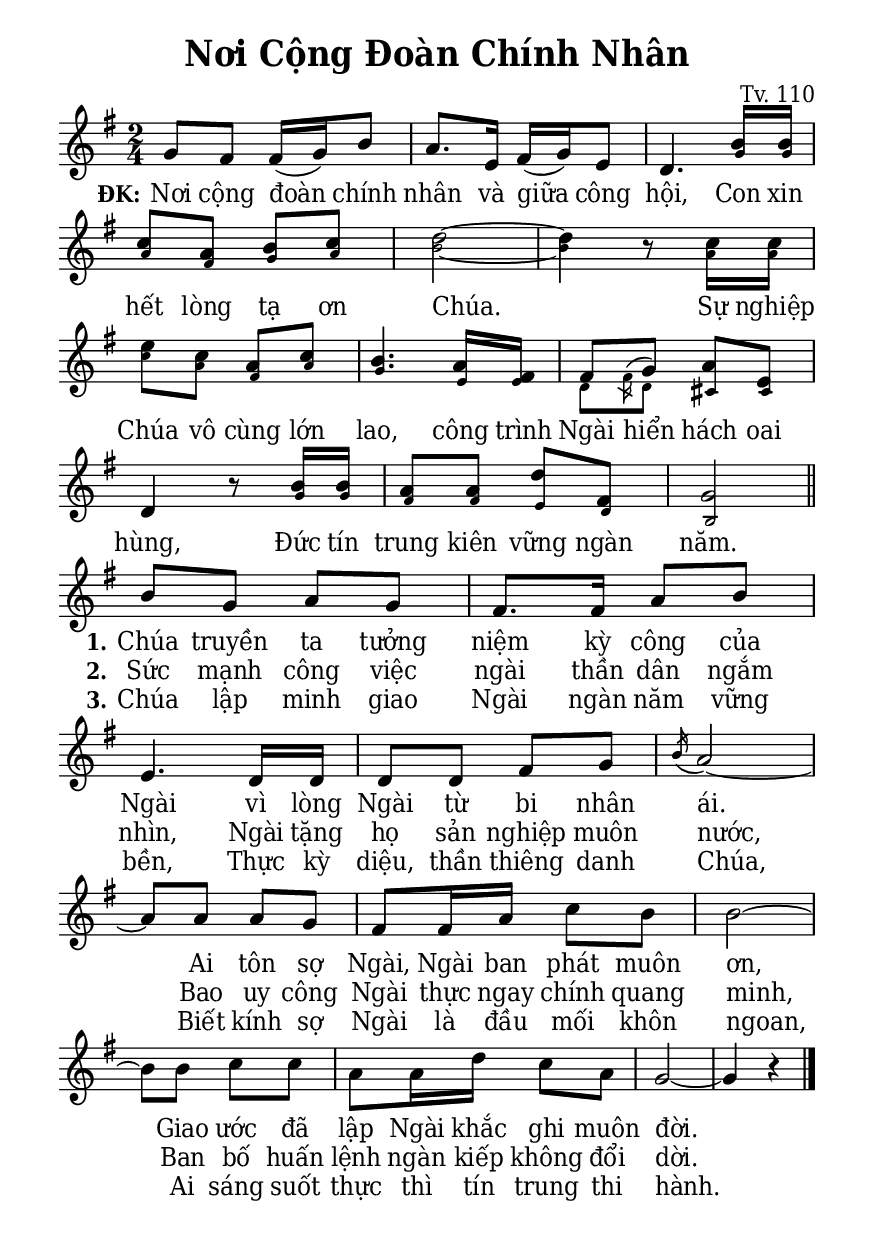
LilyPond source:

% Cài đặt chung\
\version "2.22.1"
\include "english.ly"

\header {
  title = "Nơi Cộng Đoàn Chính Nhân"
  composer = "Tv. 110"
  %arranger = "Lm. Kim Long"
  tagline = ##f
}

% Nhạc phiên khúc
nhacPhienKhucSop = \relative c'' {
  g8 fs fs16 (g) b8 |
  a8. e16 fs (g) e8 |
  d4. b'16 b |
  c8 a b c |
  d2 ~ |
  d4 r8 c16 c |
  e8 c a c |
  b4. a16 fs |
  fs8 \slashedGrace { \once \stemDown fs16 ^( } g8) a e |
  d4 r8 b'16 b |
  a8 a d fs, |
  g2 \bar "||"
  
  b8 g a g |
  fs8. fs16 a8 b |
  e,4. d16 d |
  d8 d fs g |
  \slashedGrace { b16 ( } a2) ~ |
  a8 a a g |
  fs fs16 a c8 b |
  b2 ~ |
  b8 b c c |
  a a16 d c8 a |
  g2 ~ |
  g4 r \bar "|."
}

nhacPhienKhucAlto = \relative c'' {
  g8 fs fs16 (g) b8 |
  a8. e16 fs (g) e8 |
  d4. g16 g |
  a8 fs g a |
  b2 ~ |
  b4 r8 a16 a |
  c8 a fs a |
  g4. e16 e |
  d8 [d] cs cs |
  d4 r8 g16 g |
  fs8 fs e d |
  b2
}

% Lời phiên khúc
loiPhienKhucSop = \lyrics {
  \set stanza = "ĐK:"
  Nơi cộng đoàn chính nhân và giữa công hội,
  Con xin hết lòng tạ ơn Chúa.
  Sự nghiệp Chúa vô cùng lớn lao,
  công trình Ngài hiển hách oai hùng,
  Đức tín trung kiên vững ngàn năm.
  <<
    {
      \set stanza = "1."
      Chúa truyền ta tưởng niệm kỳ công của Ngài
      vì lòng Ngài từ bi nhân ái.
      Ai tôn sợ Ngài, Ngài ban phát muôn ơn,
      Giao ước đã lập Ngài khắc ghi muôn đời.
    }
    \new Lyrics {
	    \set associatedVoice = "beSop"
	    \set stanza = "2."
	    Sức mạnh công việc ngài thần dân ngắm nhìn,
	    Ngài tặng họ sản nghiệp muôn nước,
	    Bao uy công Ngài thực ngay chính quang minh,
	    Ban bố huấn lệnh ngàn kiếp không đổi dời.
    }
    \new Lyrics {
	    \set associatedVoice = "beSop"
	    \set stanza = "3."
	    Chúa lập minh giao Ngài ngàn năm vững bền,
	    Thực kỳ diệu, thần thiêng danh Chúa,
	    Biết kính sợ Ngài là đầu mối khôn ngoan,
	    Ai sáng suốt thực thì tín trung thi hành.
    }
  >>
}

% Dàn trang
\paper {
  #(set-paper-size "a5")
  top-margin = 5\mm
  bottom-margin = 5\mm
  left-margin = 10\mm
  right-margin = 10\mm
  indent = #0
  #(define fonts
	 (make-pango-font-tree "Deja Vu Serif Condensed"
	 		       "Deja Vu Serif Condensed"
			       "Deja Vu Serif Condensed"
			       (/ 20 20)))
  print-page-number = ##f
  page-count = #1
}

TongNhip = {
  \key g \major \time 2/4
  \set Timing.beamExceptions = #'()
  \set Timing.baseMoment = #(ly:make-moment 1/4)
}

% Đổi kích thước nốt cho bè phụ
notBePhu =
#(define-music-function (font-size music) (number? ly:music?)
   (for-some-music
     (lambda (m)
       (if (music-is-of-type? m 'rhythmic-event)
           (begin
             (set! (ly:music-property m 'tweaks)
                   (cons `(font-size . ,font-size)
                         (ly:music-property m 'tweaks)))
             #t)
           #f))
     music)
   music)

\score {
  \new ChoirStaff <<
    \new Staff \with {
        \consists "Merge_rests_engraver"
        printPartCombineTexts = ##f
      }
      <<
      \new Voice \TongNhip \partCombine 
        \nhacPhienKhucSop
        \notBePhu -3 { \nhacPhienKhucAlto }
      \new NullVoice = beSop \nhacPhienKhucSop
      \new Lyrics \lyricsto beSop \loiPhienKhucSop
      >>
  >>
  \layout {
    %\override Staff.TimeSignature.transparent = ##t
    \override Lyrics.LyricSpace.minimum-distance = #0.6
    \override Score.BarNumber.break-visibility = ##(#f #f #f)
    \override Score.SpacingSpanner.uniform-stretching = ##t
  } 
}
